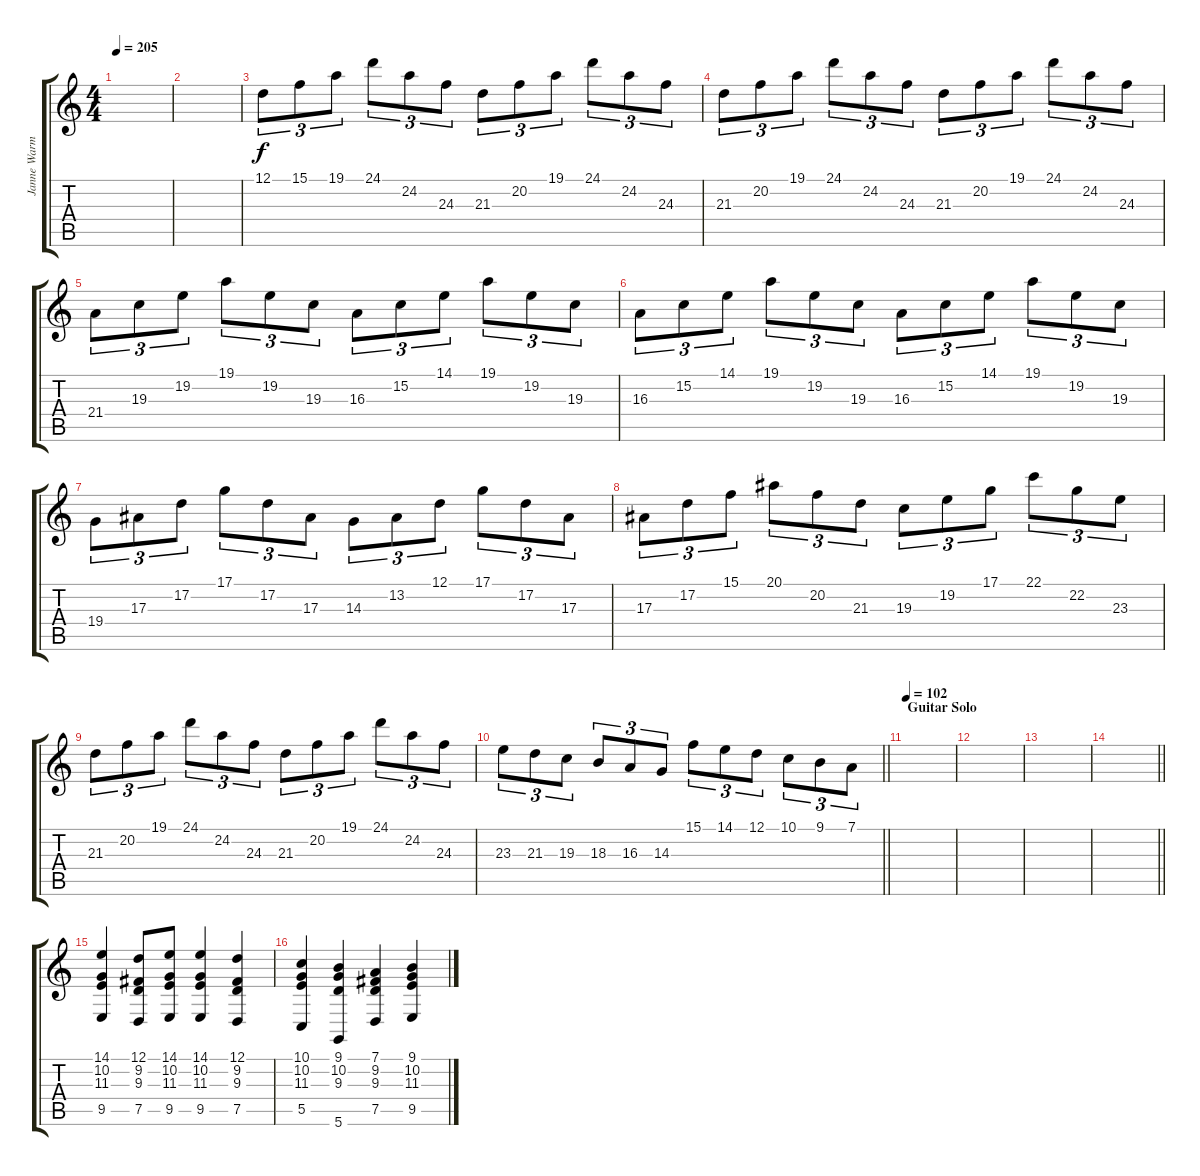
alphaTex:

\track ("Janne Warman Lead" "Janne Warm") {instrument lead2sawtooth}
\staff {score tabs}
\tuning (D4 A3 F3 C3 G2 D2) {hide}
\ts (4 4)
\tempo 205
\clef g2
\ks c
|
|
12.1.8{tu (3 2) instrument lead8bassandlead} 15.1.8{tu (3 2)} 19.1.8{tu (3 2)} 24.1.8{tu (3 2)} 24.2.8{tu (3 2)} 24.3.8{tu (3 2)} 21.3.8{tu (3 2)} 20.2.8{tu (3 2)} 19.1.8{tu (3 2)} 24.1.8{tu (3 2)} 24.2.8{tu (3 2)} 24.3.8{tu (3 2)} |
21.3.8{tu (3 2)} 20.2.8{tu (3 2)} 19.1.8{tu (3 2)} 24.1.8{tu (3 2)} 24.2.8{tu (3 2)} 24.3.8{tu (3 2)} 21.3.8{tu (3 2)} 20.2.8{tu (3 2)} 19.1.8{tu (3 2)} 24.1.8{tu (3 2)} 24.2.8{tu (3 2)} 24.3.8{tu (3 2)} |
21.4.8{tu (3 2)} 19.3.8{tu (3 2)} 19.2.8{tu (3 2)} 19.1.8{tu (3 2)} 19.2.8{tu (3 2)} 19.3.8{tu (3 2)} 16.3.8{tu (3 2)} 15.2.8{tu (3 2)} 14.1.8{tu (3 2)} 19.1.8{tu (3 2)} 19.2.8{tu (3 2)} 19.3.8{tu (3 2)} |
16.3.8{tu (3 2)} 15.2.8{tu (3 2)} 14.1.8{tu (3 2)} 19.1.8{tu (3 2)} 19.2.8{tu (3 2)} 19.3.8{tu (3 2)} 16.3.8{tu (3 2)} 15.2.8{tu (3 2)} 14.1.8{tu (3 2)} 19.1.8{tu (3 2)} 19.2.8{tu (3 2)} 19.3.8{tu (3 2)} |
19.4.8{tu (3 2)} 17.3.8{tu (3 2)} 17.2.8{tu (3 2)} 17.1.8{tu (3 2)} 17.2.8{tu (3 2)} 17.3.8{tu (3 2)} 14.3.8{tu (3 2)} 13.2.8{tu (3 2)} 12.1.8{tu (3 2)} 17.1.8{tu (3 2)} 17.2.8{tu (3 2)} 17.3.8{tu (3 2)} |
17.3.8{tu (3 2)} 17.2.8{tu (3 2)} 15.1.8{tu (3 2)} 20.1.8{tu (3 2)} 20.2.8{tu (3 2)} 21.3.8{tu (3 2)} 19.3.8{tu (3 2)} 19.2.8{tu (3 2)} 17.1.8{tu (3 2)} 22.1.8{tu (3 2)} 22.2.8{tu (3 2)} 23.3.8{tu (3 2)} |
21.3.8{tu (3 2)} 20.2.8{tu (3 2)} 19.1.8{tu (3 2)} 24.1.8{tu (3 2)} 24.2.8{tu (3 2)} 24.3.8{tu (3 2)} 21.3.8{tu (3 2)} 20.2.8{tu (3 2)} 19.1.8{tu (3 2)} 24.1.8{tu (3 2)} 24.2.8{tu (3 2)} 24.3.8{tu (3 2)} |
\barLineRight lightlight
23.3.8{tu (3 2)} 21.3.8{tu (3 2)} 19.3.8{tu (3 2)} 18.3.8{tu (3 2)} 16.3.8{tu (3 2)} 14.3.8{tu (3 2)} 15.1.8{tu (3 2)} 14.1.8{tu (3 2)} 12.1.8{tu (3 2)} 10.1.8{tu (3 2)} 9.1.8{tu (3 2)} 7.1.8{tu (3 2)} |
\section ("" "Guitar Solo")
\tempo 102
|
|
|
\barLineRight lightlight
|
(14.1 10.2 11.3 9.5).4{volume 14 instrument drawbarorgan} (12.1 9.2 9.3 7.5).8 (14.1 10.2 11.3 9.5).8 (14.1 10.2 11.3 9.5).4 (12.1 9.2 9.3 7.5).4 |
(10.1 10.2 11.3 5.5).4 (9.1 10.2 9.3 5.6).4 (7.1 9.2 9.3 7.5).4 (9.1 10.2 11.3 9.5).4
